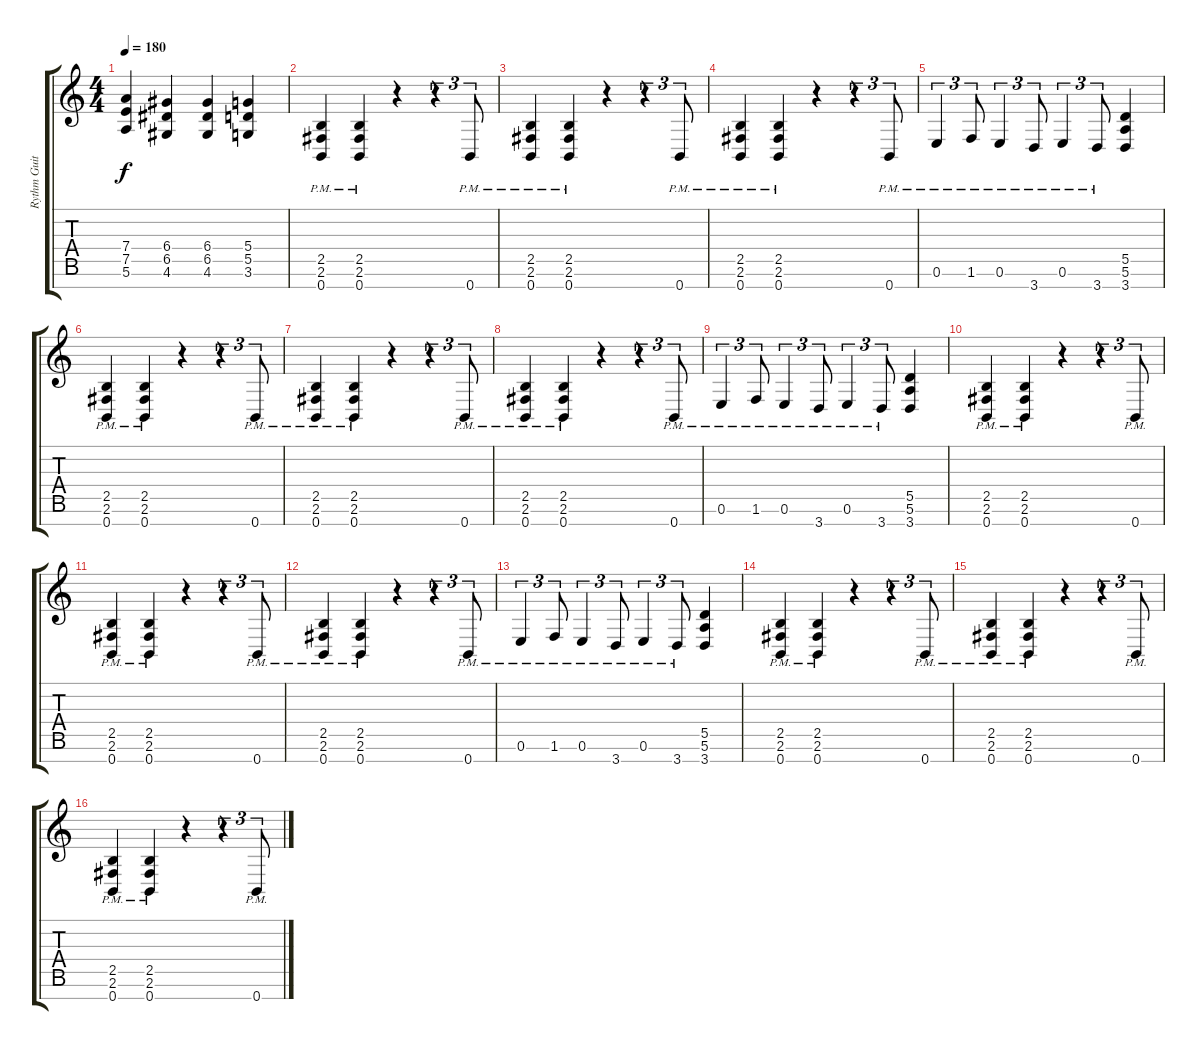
\track ("Rythm Guitar" "Rythm Guit") {instrument overdrivenguitar}
\staff {score tabs}
\tuning (E4 B3 G3 D3 A2 E2 B1) {hide}
\ts (4 4)
\tempo 180
\clef g2
\ks c
(7.4 7.5 5.6).4{dy f} (6.4 6.5 4.6).4 (6.4 6.5 4.6).4 (5.4 5.5 3.6).4 |
(2.5{pm} 2.6{pm} 0.7{pm}).4 (2.5{pm} 2.6{pm} 0.7{pm}).4 r.4 r.4{tu (3 2)} 0.7{pm}.8{tu (3 2)} |
(2.5{pm} 2.6{pm} 0.7{pm}).4 (2.5{pm} 2.6{pm} 0.7{pm}).4 r.4 r.4{tu (3 2)} 0.7{pm}.8{tu (3 2)} |
(2.5{pm} 2.6{pm} 0.7{pm}).4 (2.5{pm} 2.6{pm} 0.7{pm}).4 r.4 r.4{tu (3 2)} 0.7{pm}.8{tu (3 2)} |
0.6{pm}.4{tu (3 2)} 1.6{pm}.8{tu (3 2)} 0.6{pm}.4{tu (3 2)} 3.7{pm}.8{tu (3 2)} 0.6{pm}.4{tu (3 2)} 3.7{pm}.8{tu (3 2)} (5.5 5.6 3.7).4 |
(2.5{pm} 2.6{pm} 0.7{pm}).4 (2.5{pm} 2.6{pm} 0.7{pm}).4 r.4 r.4{tu (3 2)} 0.7{pm}.8{tu (3 2)} |
(2.5{pm} 2.6{pm} 0.7{pm}).4 (2.5{pm} 2.6{pm} 0.7{pm}).4 r.4 r.4{tu (3 2)} 0.7{pm}.8{tu (3 2)} |
(2.5{pm} 2.6{pm} 0.7{pm}).4 (2.5{pm} 2.6{pm} 0.7{pm}).4 r.4 r.4{tu (3 2)} 0.7{pm}.8{tu (3 2)} |
0.6{pm}.4{tu (3 2)} 1.6{pm}.8{tu (3 2)} 0.6{pm}.4{tu (3 2)} 3.7{pm}.8{tu (3 2)} 0.6{pm}.4{tu (3 2)} 3.7{pm}.8{tu (3 2)} (5.5 5.6 3.7).4 |
(2.5{pm} 2.6{pm} 0.7{pm}).4 (2.5{pm} 2.6{pm} 0.7{pm}).4 r.4 r.4{tu (3 2)} 0.7{pm}.8{tu (3 2)} |
(2.5{pm} 2.6{pm} 0.7{pm}).4 (2.5{pm} 2.6{pm} 0.7{pm}).4 r.4 r.4{tu (3 2)} 0.7{pm}.8{tu (3 2)} |
(2.5{pm} 2.6{pm} 0.7{pm}).4 (2.5{pm} 2.6{pm} 0.7{pm}).4 r.4 r.4{tu (3 2)} 0.7{pm}.8{tu (3 2)} |
0.6{pm}.4{tu (3 2)} 1.6{pm}.8{tu (3 2)} 0.6{pm}.4{tu (3 2)} 3.7{pm}.8{tu (3 2)} 0.6{pm}.4{tu (3 2)} 3.7{pm}.8{tu (3 2)} (5.5 5.6 3.7).4 |
(2.5{pm} 2.6{pm} 0.7{pm}).4 (2.5{pm} 2.6{pm} 0.7{pm}).4 r.4 r.4{tu (3 2)} 0.7{pm}.8{tu (3 2)} |
(2.5{pm} 2.6{pm} 0.7{pm}).4 (2.5{pm} 2.6{pm} 0.7{pm}).4 r.4 r.4{tu (3 2)} 0.7{pm}.8{tu (3 2)} |
(2.5{pm} 2.6{pm} 0.7{pm}).4 (2.5{pm} 2.6{pm} 0.7{pm}).4 r.4 r.4{tu (3 2)} 0.7{pm}.8{tu (3 2)}
